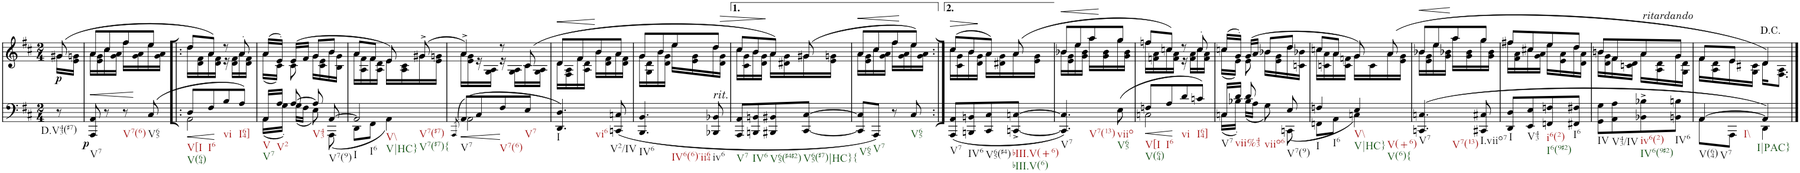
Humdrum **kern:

**kern	**kern	**dynam
*part1	*part1	*part1
*staff2	*staff1	*staff1/2
*I"Piano	*	*
*I'Pno.	*	*
*clefF4	*clefG2	*
*k[f#c#]	*k[f#c#]	*
*M2/4	*M2/4	*
=	=	=
*	*^	*
!LO:TX:b:t=D.V43(#7)	!	!	!
!	!	!	!LO:DY:b
8r	(8g#X/	16g#\LL	p
.	.	16e\ 16gn\JJ	.
=1	=1	=1	=1
!LO:TX:b:t=V7	!	!	!
!	!	!	!LO:HP:b
!	!	!	!LO:DY:n=1:b=2
8AAA/ 8AA/	8a/L	16a\LL	< p
.	.	16e\ 16g\	.
8r	8cc#/	16cc#\	.
.	.	16g\ 16a\JJ	.
!LO:TX:b:t=V7(6)	!	!	!
8r	8ff#/	16ff#\LL	.
.	.	16g\ 16a\	[
!LO:TX:b:t=V65	!	!	!
8C#/	8ee/J	16ee\	.
.	.	16g\ 16a\JJ	.
=2!|:	=2!|:	=2!|:	=2!|:
*^	*	*	*
!LO:TX:b:t=V[I	!	!	!	!
!LO:TX:b:t=V(64)	!	!	!	!
8D/L	2AA\	8dd/L	16dd\LL	.
.	.	.	16d\ 16f#\	.
!LO:TX:b:t=I6	!	!	!	!
8F#/	.	8a/J)	16a\	.
.	.	.	16d\ 16f#\JJ	.
!LO:TX:b:t=vi	!	!	!	!
8B/	.	8r	16r	.
.	.	.	16d\ 16f#\LL	.
!LO:TX:b:t=I64]	!	!	!	!
8A/J	.	8a'/	16a\	.
.	.	.	16d\ 16f#\JJ	.
=3	=3	=3	=3	=3
!LO:TX:b:t=V	!	!	!	!
!LO:TX:b:t=V7	!	!	!	!
16AA/LL	16AA\LL	(16a/LL	(16a\LL	.
!LO:TX:b:t=V2	!	!	!	!
16A/JJ	16G'\JJ	16e'/JJ)	16c#\JJ)	.
[8A/	16G\LL	(16e/LL	8c#\	.
.	16F#\JJ	16f#/JJ	.	.
!LO:TX:b:t=V43	!	!	!	!
8A/]	8E\	8g/L	16g\LL	.
.	.	.	16c#\ 16e\	.
!LO:TX:b:t=V7(9)	!	!	!	!
[8AA/	8AAA\	8b/J	16b\	.
.	.	.	16B\ 16g\JJ	.
=4	=4	=4	=4	=4
!LO:TX:b:t=I	!	!	!	!
!LO:TX:b:t=I6	!	!	!	!
!LO:TX:b:t=V\\	!	!	!	!
!LO:TX:b:t=V|HC}	!	!	!	!
!LO:TX:b:t=V7(#7)	!	!	!	!
!LO:TX:b:t=V7(#7){	!	!	!	!
2AA/]	8DD\L	8a/L	16a\LL	.
.	.	.	16A\ 16f#\	.
.	8FF#\J	8f#/J	16f#\	.
.	.	.	16A\ 16d\JJ	.
.	4AA\	8e/)	16e\LL	.
.	.	.	16A\ 16c#\	.
.	.	(8g#X^/	16g#\	.
.	.	.	16e\ 16gn\JJ	.
=5	=5	=5	=5	=5
8qAAA/	.	.	.	.
!LO:TX:b:t=V7	!	!	!	!
8AA/L	2AA\	4a^/)	16a\LL	.
.	.	.	16e\ 16g\	.
8C#/	.	.	16r	.
.	.	.	16G\ 16A\JJ	.
!LO:TX:b:t=V7(6)	!	!	!	!
8F#/	.	8r	16r	.
.	.	.	16G\ 16A\LL	.
!LO:TX:b:t=V7	!	!	!	!
8E/J	.	(8c#/	16c#\	.
.	.	.	16G\ 16A\JJ	.
*v	*v	*	*	*
=6	=6	=6	=6
!LO:TX:b:t=I	!	!	!
!LO:TX:b:t=vi6	!	!	!
!	!	!	!LO:HP:b
4.DD/ 4.D/	8d/L	16d\LL	<
.	.	16F#\ 16A\	.
.	8f#/	16f#\	.
.	.	16A\ 16d\JJ	.
.	8b/	16b\LL	.
.	.	16d\ 16f#\	[
!LO:TX:b:t=V2/IV	!	!	!
8CCn/ 8Cn/	8a/J	16a\	.
.	.	16d\ 16f#\JJ	.
=7	=7	=7	=7
!LO:TX:b:t=IV6	!	!	!
!LO:TX:b:t=IV6(6)-ii64	!	!	!
4.BBB/ 4.BB/	8g/L	16g\LL	.
.	.	16G\ 16d\	.
.	8b/	16b\	.
.	.	16d\ 16g\JJ	.
.	8ee/	16ee\LL	.
.	.	16e\ 16g\	.
!	!LO:TX:b:i:t=rit.	!	!
!LO:TX:b:t=iv6	!	!	!
8BBB-X/ 8BB-X/	8dd/J	16dd\	.
!	!	!	!LO:HP:b
.	.	16d\ 16g\JJ	>
=8	=8	=8	=8
!LO:TX:b:t=V7	!	!	!
8AAA/ 8AA/L	8cc#/L	16cc#\LL	.
.	.	16c#\ 16g\	.
!LO:TX:b:t=IV6	!	!	!
8BBBn/ 8BBn/	8b/	16b\	.
.	.	16d\ 16g\JJ	.
!LO:TX:b:t=V65(#4#2)	!	!	!
8BBB#X/ 8BB#X/	8a/J)	16a\LL	]
.	.	16d#X\ 16g\	.
!LO:TX:b:t=V65(#7)|HC}{	!	!	!
[8CC#/ [8C#/J	(8g#X/	16g#\	.
.	.	16e\ 16gn\JJ	.
=9	=9	=9	=9
!LO:TX:b:t=V65	!	!	!
!	!	!	!LO:HP:b
8CC#/] 8C#/]L	8a/L	16a\LL	<
.	.	16e\ 16g\	.
!LO:TX:b:t=V7	!	!	!
8AAA/J	8cc#/	16cc#\	.
.	.	16g\ 16a\JJ	.
8r	8ff#/	16ff#\LL	.
.	.	16g\ 16a\	[
!LO:TX:b:t=V65	!	!	!
8C#/	8ee/J)	16ee\	.
.	.	16g\ 16a\JJ	.
=9X1:|!	=9X1:|!	=9X1:|!	=9X1:|!
!LO:TX:b:t=V7	!	!	!
!	!	!	!LO:HP:b
8AAA/ 8AA/L	(8cc#/L	16cc#\LL	>
.	.	16c#\ 16g\	.
!LO:TX:b:t=IV6	!	!	!
8BBBn/ 8BBn/	8b/	16b\	.
.	.	16d\ 16g\JJ	.
!LO:TX:b:t=V65(#4)	!	!	!
8CC#/ 8C#/	8a/J)	16a\LL	.
.	.	16d#X\ 16g\	]
!LO:TX:b:t=bIII.V(+6)	!	!	!
!LO:TX:b:t=bIII.V(6)	!	!	!
[8CCn/^ [8Cn/^J	(8a/	16a\	.
.	.	16e\ 16g\JJ	.
=10	=10	=10	=10
!LO:TX:b:t=V7	!	!	!
!LO:TX:b:t=V7(13)	!	!	!
!	!	!	!LO:HP:b
4.CC/] 4.C/]	8b-X/L	16b-\LL	<
.	.	16e\ 16g\	.
.	8ee/	16ee\	.
.	.	16g\ 16b-\JJ	.
.	8aa/	16aa\LL	.
.	.	16g\ 16b-\	[
!LO:TX:b:t=viio	!	!	!
!LO:TX:b:t=V65	!	!	!
8E\	8gg/J	16gg\	.
.	.	16g\ 16b-\JJ	.
=11	=11	=11	=11
*^	*	*	*
!LO:TX:b:t=V[I	!	!	!	!
!LO:TX:b:t=V(64)	!	!	!	!
8Fn/L	2Cn\	8ffn/L	16ff\LL	.
.	.	.	16fn\ 16a\	.
!LO:TX:b:t=I6	!	!	!	!
8A/	.	8ccn/J)	16cc\	.
.	.	.	16f\ 16a\JJ	.
!LO:TX:b:t=vi	!	!	!	!
8d/	.	8r	16r	.
.	.	.	16f\ 16a\LL	.
!LO:TX:b:t=I64]	!	!	!	!
8cn/J	.	8cc'/	16cc\	.
.	.	.	16f\ 16a\JJ	.
=12	=12	=12	=12	=12
!LO:TX:b:t=V7	!	!	!	!
16Cn/LL	16C\LL	(16ccn/LL	(16cc\LL	.
!LO:TX:b:t=vii%43	!	!	!	!
16d/JJ	16B-X'\JJ	16g'/JJ)	16e\JJ)	.
8d/	16B-\LL	(16g/LL	8e\	.
.	16A\JJ	16a/JJ	.	.
!LO:TX:b:t=viio6	!	!	!	!
8ryy	8G\	8b-X/L	16b-\LL	.
.	.	.	16e\ 16g\	.
!LO:TX:b:t=V7(9)	!	!	!	!
8E/	8CCn\	8dd/J	16dd\	.
.	.	.	16cn\ 16b-X\JJ	.
=13	=13	=13	=13	=13
!LO:TX:b:t=I	!	!	!	!
!LO:TX:b:t=I6	!	!	!	!
4Fn/	8FFn\L	8ccn/L	16cc\LL	.
.	.	.	16cn\ 16a\	.
.	8AA\J	8a/J	16a\	.
.	.	.	16c\ 16fn\JJ	.
!LO:TX:b:t=V\\	!	!	!	!
!LO:TX:b:t=V|HC}	!	!	!	!
!LO:TX:b:t=V(+6)	!	!	!	!
!LO:TX:b:t=V(6){	!	!	!	!
4E/	4Cn\	8g/)	16g\LL	.
.	.	.	16c\	.
.	.	(8a/	16a\	.
.	.	.	16e\ 16g\JJ	.
*v	*v	*	*	*
=14	=14	=14	=14
!LO:TX:b:t=V7	!	!	!
!LO:TX:b:t=V7(13)	!	!	!
!	!	!	!LO:HP:b
4.CCn/ 4.Cn/	8b-X/L	16b-\LL	<
.	.	16e\ 16g\	.
.	8ee/	16ee\	.
.	.	16g\ 16b-X\JJ	.
.	8aa/	16aa\LL	.
.	.	16g\ 16b-\	[
!LO:TX:b:t=I.viio7	!	!	!
8CC#X/ 8C#X/	8gg/J	16gg\	.
.	.	16g\ 16b-\JJ	.
=15	=15	=15	=15
!LO:TX:b:t=I	!	!	!
8DD/ 8D/L	8ff#/L	16ff#X\LL	.
.	.	16f#\ 16a\	.
!LO:TX:b:t=V43	!	!	!
8EE/ 8E/	8cc#/	16cc#X\	.
.	.	16g\ 16a\JJ	.
!LO:TX:b:t=i6(2)	!	!	!
!LO:TX:b:t=I6(9#2)	!	!	!
8FFn/ 8Fn/	8ee/	16ee\LL	.
.	.	16e\ 16a\	.
!LO:TX:b:t=I6	!	!	!
8FF#X/ 8F#X/J	8dd/J	16dd\	.
.	.	16d\ 16a\JJ	.
=16	=16	=16	=16
!LO:TX:b:t=IV	!	!	!
8GG\ 8G\L	8b/L	16bn\LL	.
.	.	16d\ 16g\	.
!LO:TX:b:t=V43/IV	!	!	!
8AA\ 8A\	8f#/	16f#\	.
.	.	16cn\ 16d\JJ	.
!	!LO:TX:a:i:t=ritardando	!	!
!LO:TX:b:t=iv6(2)	!	!	!
!LO:TX:b:t=IV6(9#2)	!	!	!
8BB-X\^ 8B-X\^	8a/	16a\LL	.
.	.	16A\ 16d\	.
!LO:TX:b:t=IV6	!	!	!
8BBn\ 8Bn\J	8g/J	16g\	.
.	.	16G\ 16d\JJ	.
=17	=17	=17	=17
*^	*	*	*
!LO:TX:b:t=V(64)	!	!	!	!
!LO:TX:b:t=V7	!	!	!	!
[4AA/	8AA\L	8f#/L	16f#\LL	.
.	.	.	16A\ 16d\	.
.	8AAA\J	8e/J	16e\	.
.	.	.	16G\ 16c#X\JJ	.
!LO:TX:b:t=I\\	!	!	!	!
!LO:TX:b:t=I|PAC}	!	!	!	!
4AA/]	4DD\	4d/)	16d\KL	.
.	.	.	8.F#\ 8.A\J	.
*v	*v	*	*	*
*	*v	*v	*
==	==	==
*-	*-	*-
